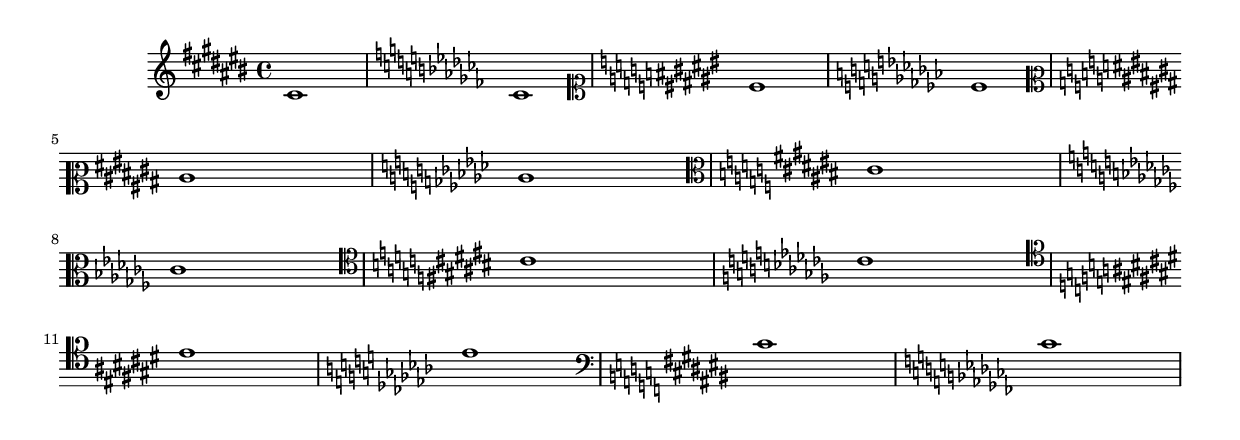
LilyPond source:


\version "2.11.51"
\header { texidoc = "Each clef has its own accidental placing
rules. "}

#(set-global-staff-size 16)


\relative cis' {

				% \clef french % same as octaviated bass
  \clef violin
  \key cis \major cis1  \key ces \major ces
  \clef soprano
  \key cis \major cis \key ces \major ces \break
  \clef mezzosoprano
  \key cis \major cis \key ces \major ces
  \clef alto
  \key cis \major cis \break \key ces \major ces 
  \clef tenor
  \key cis \major cis \key ces \major ces \break
  \clef baritone
  \key cis \major cis \key ces \major ces
  \clef bass
  \key cis \major cis \key ces \major  ces
}



